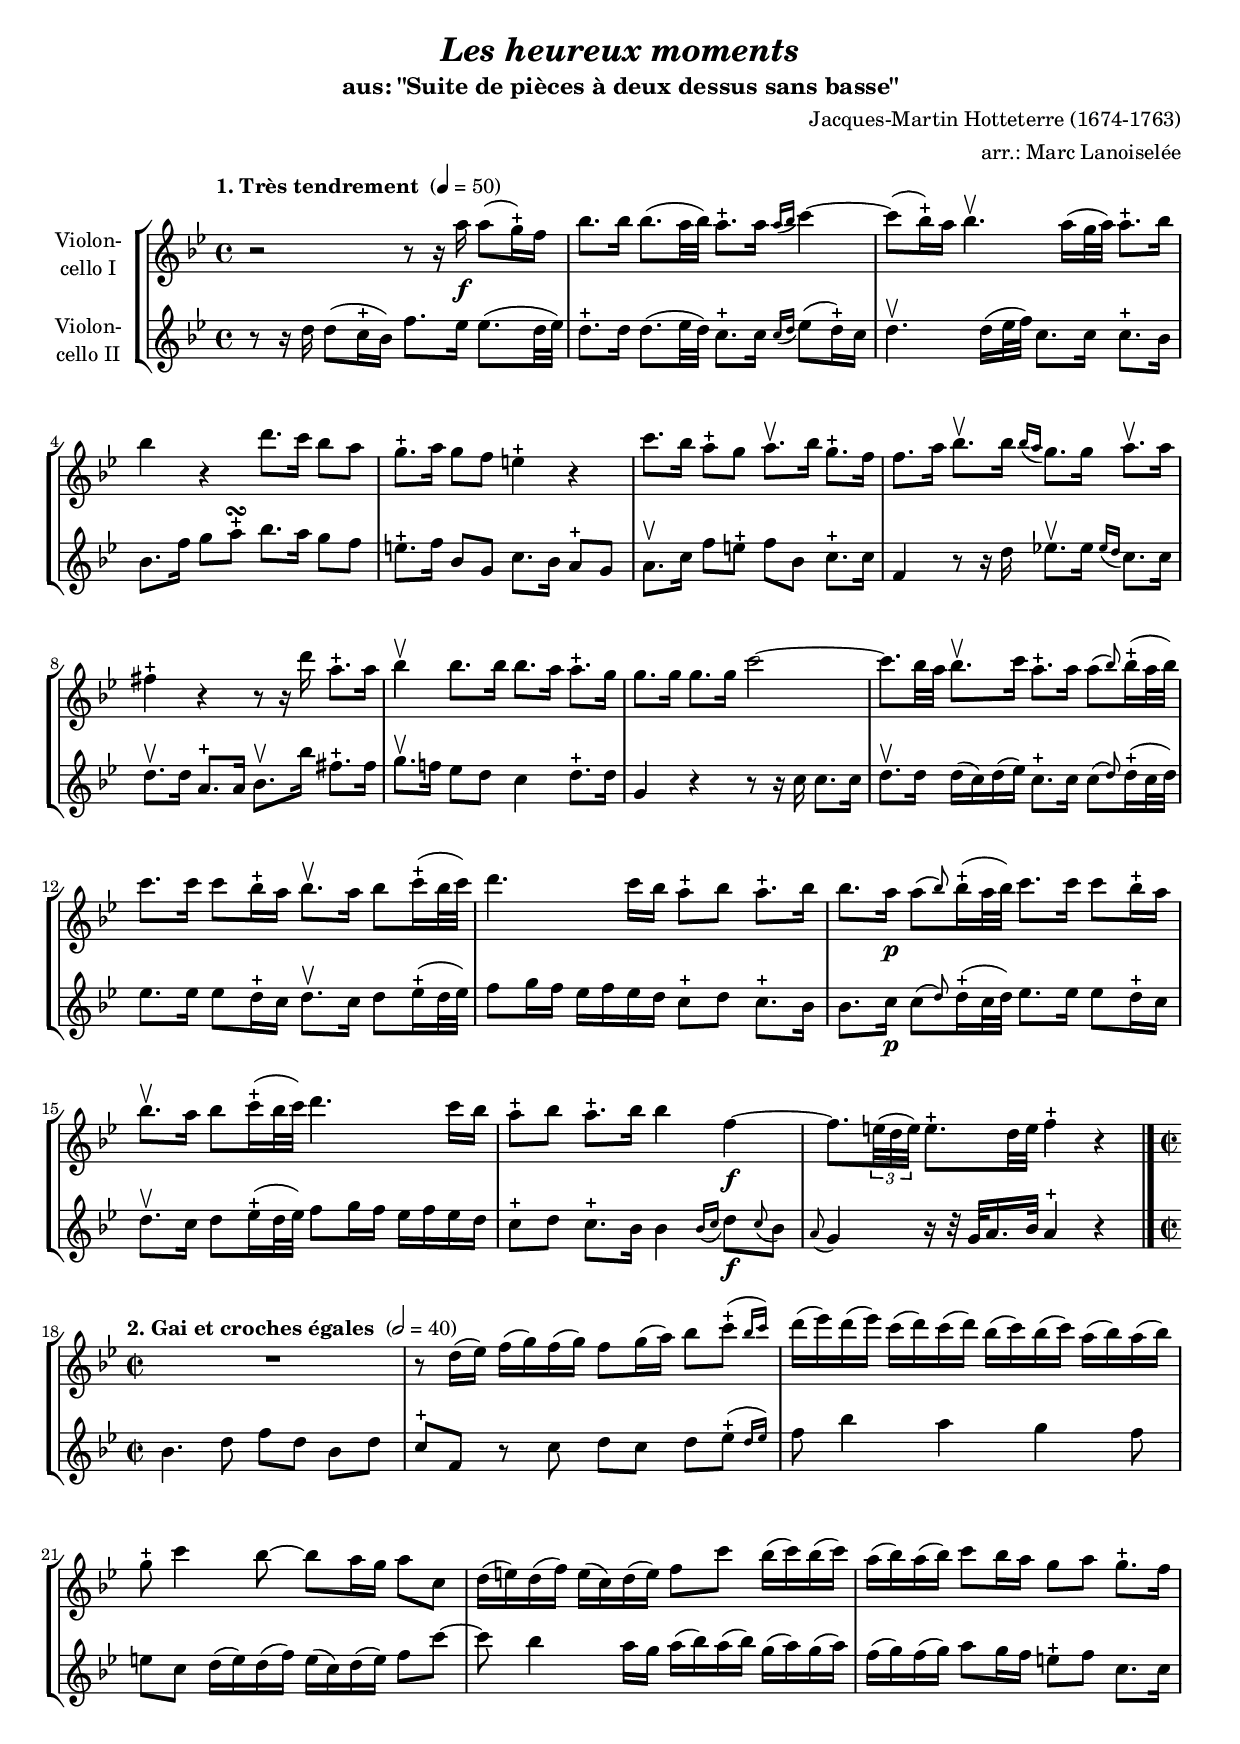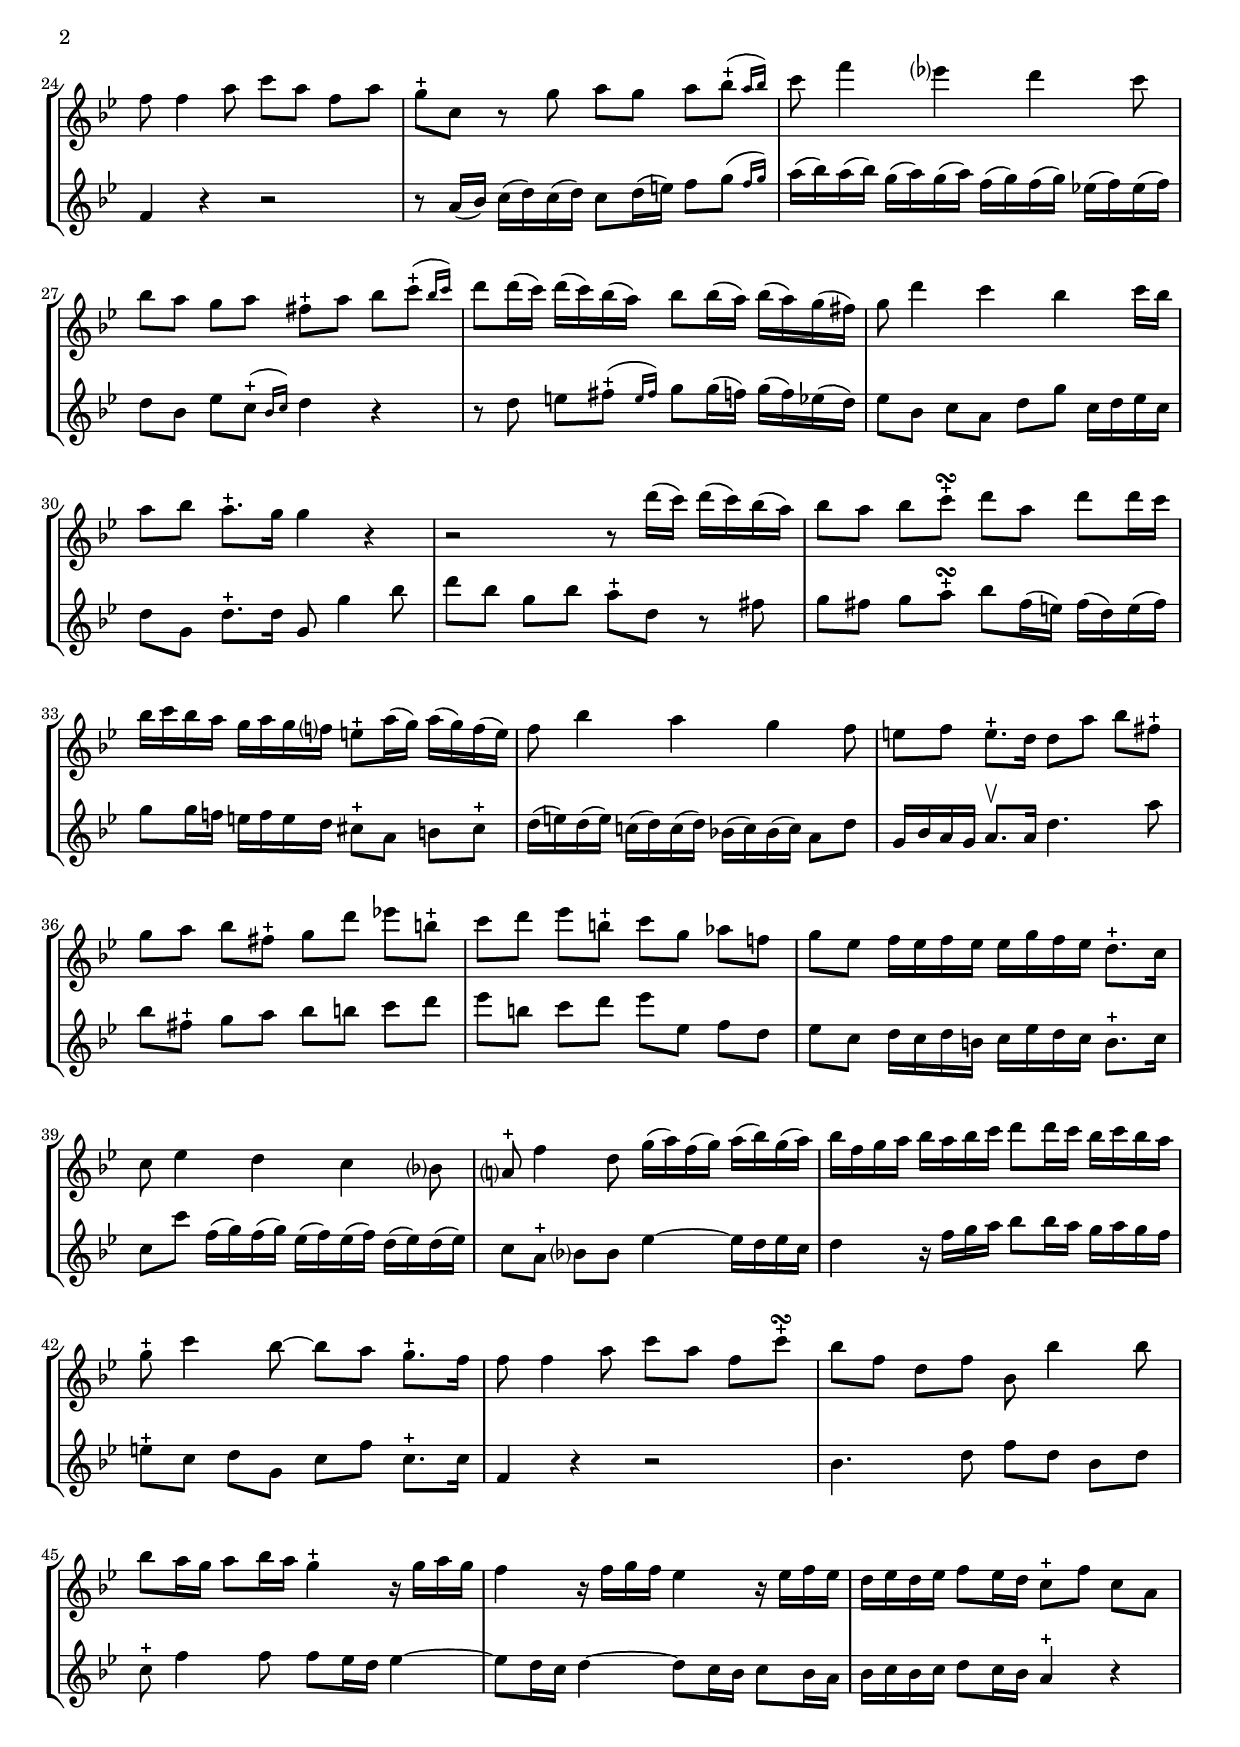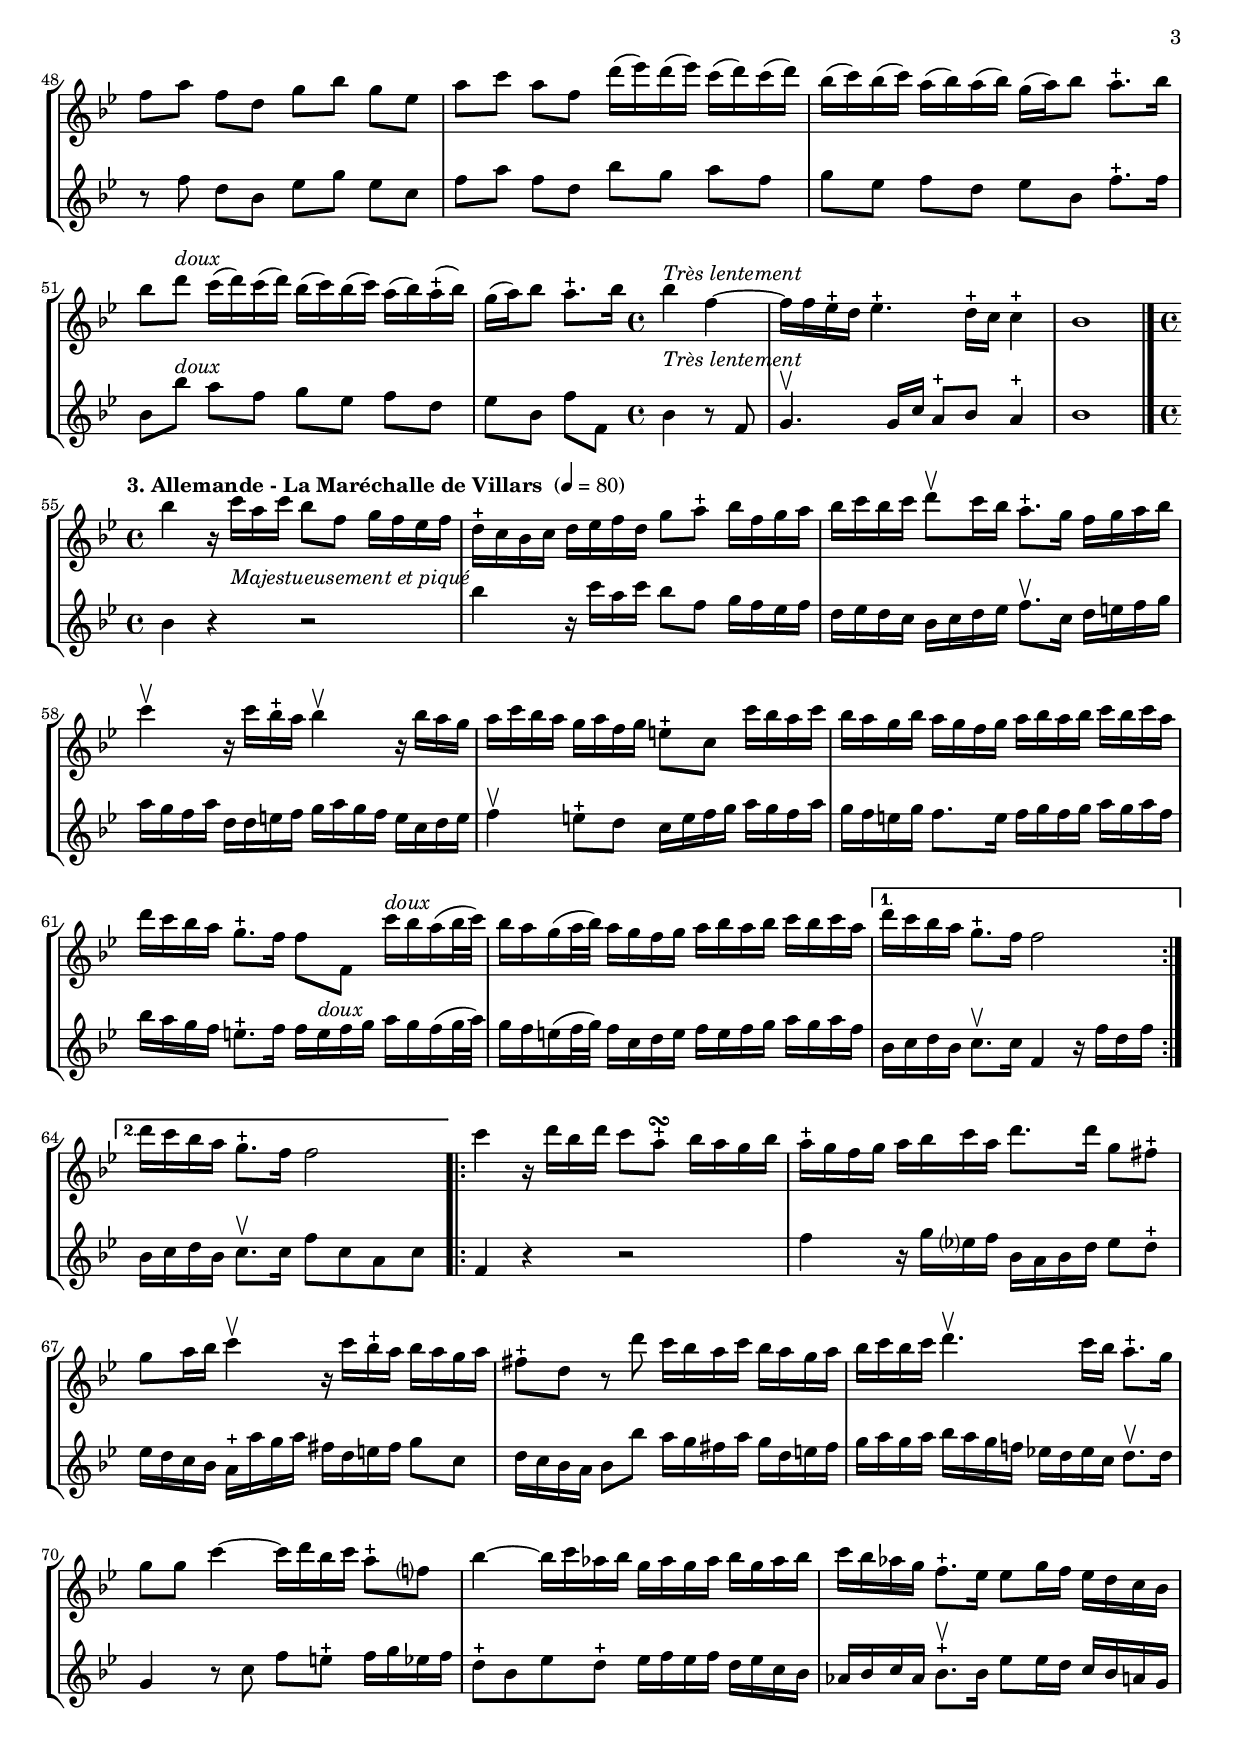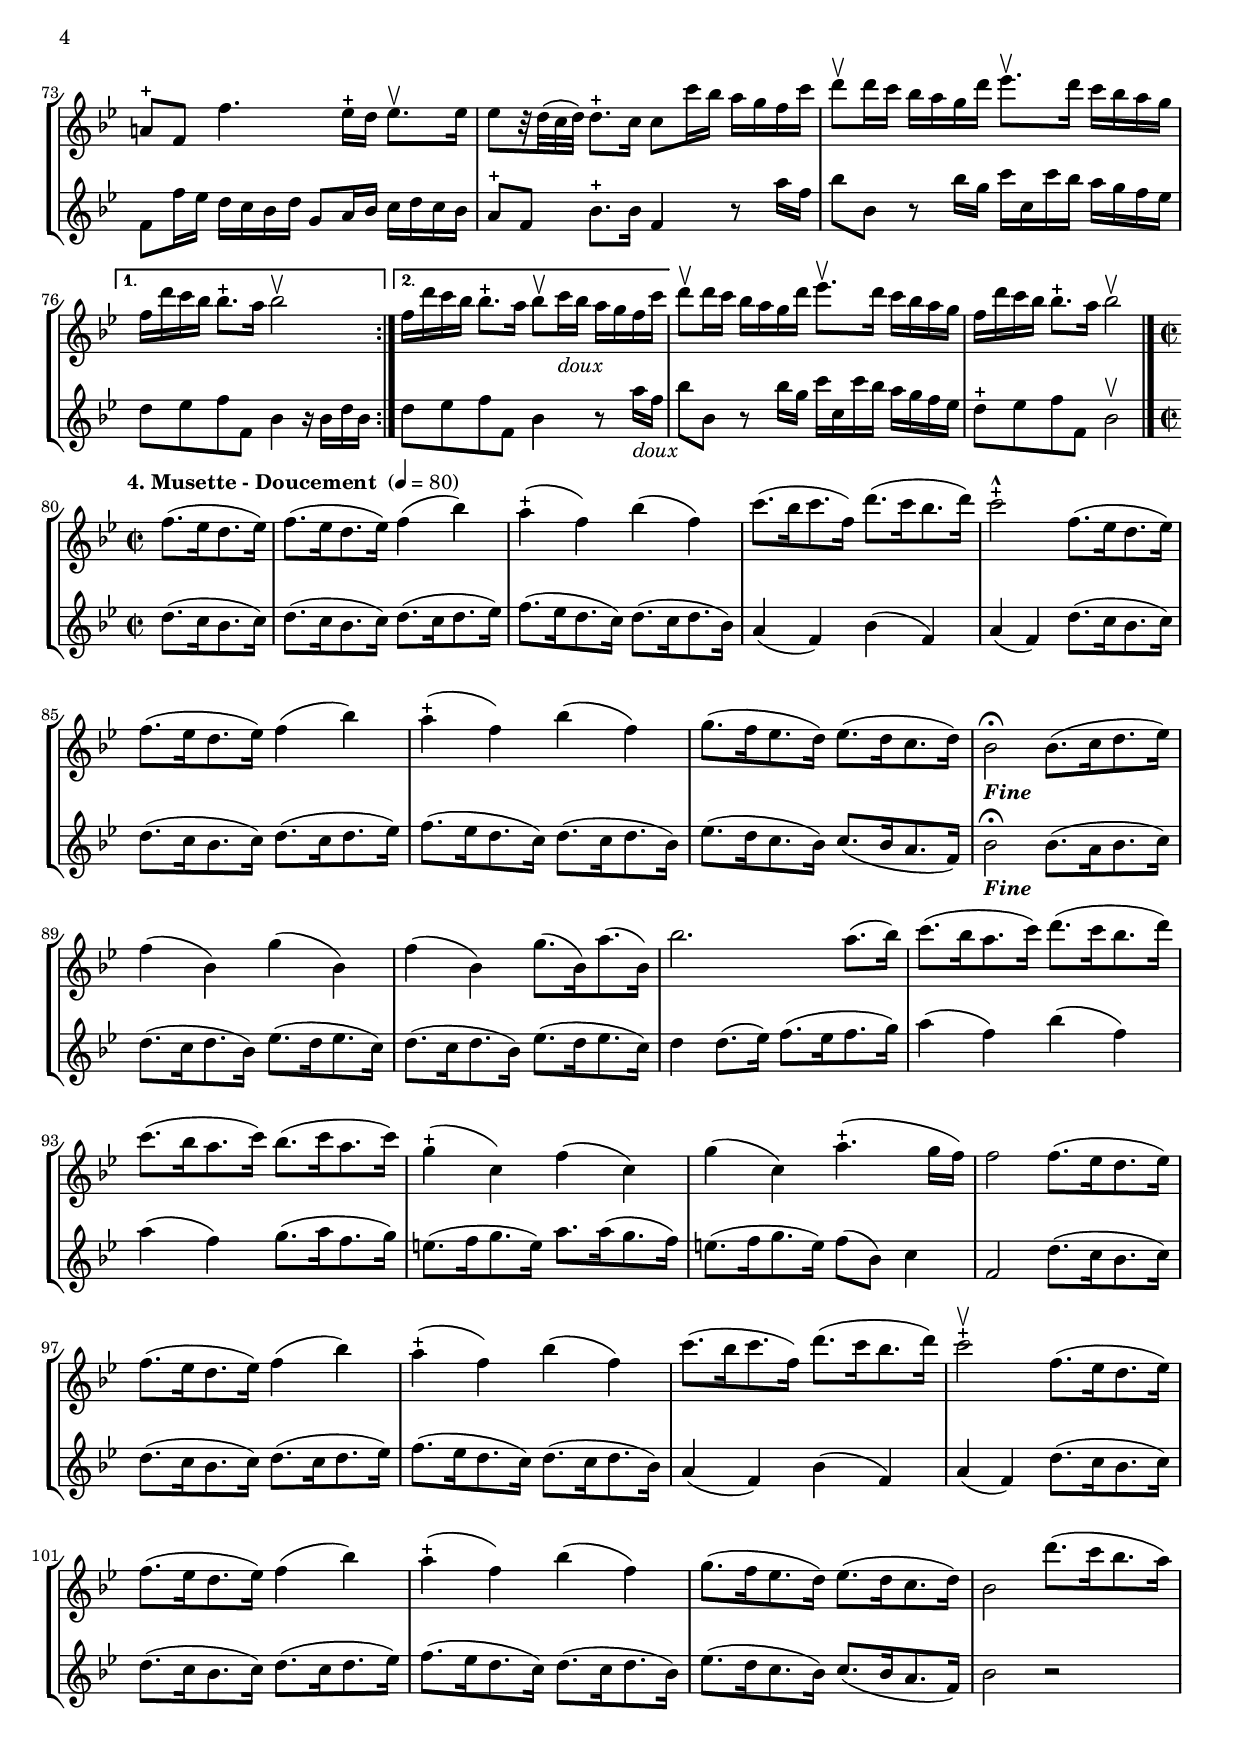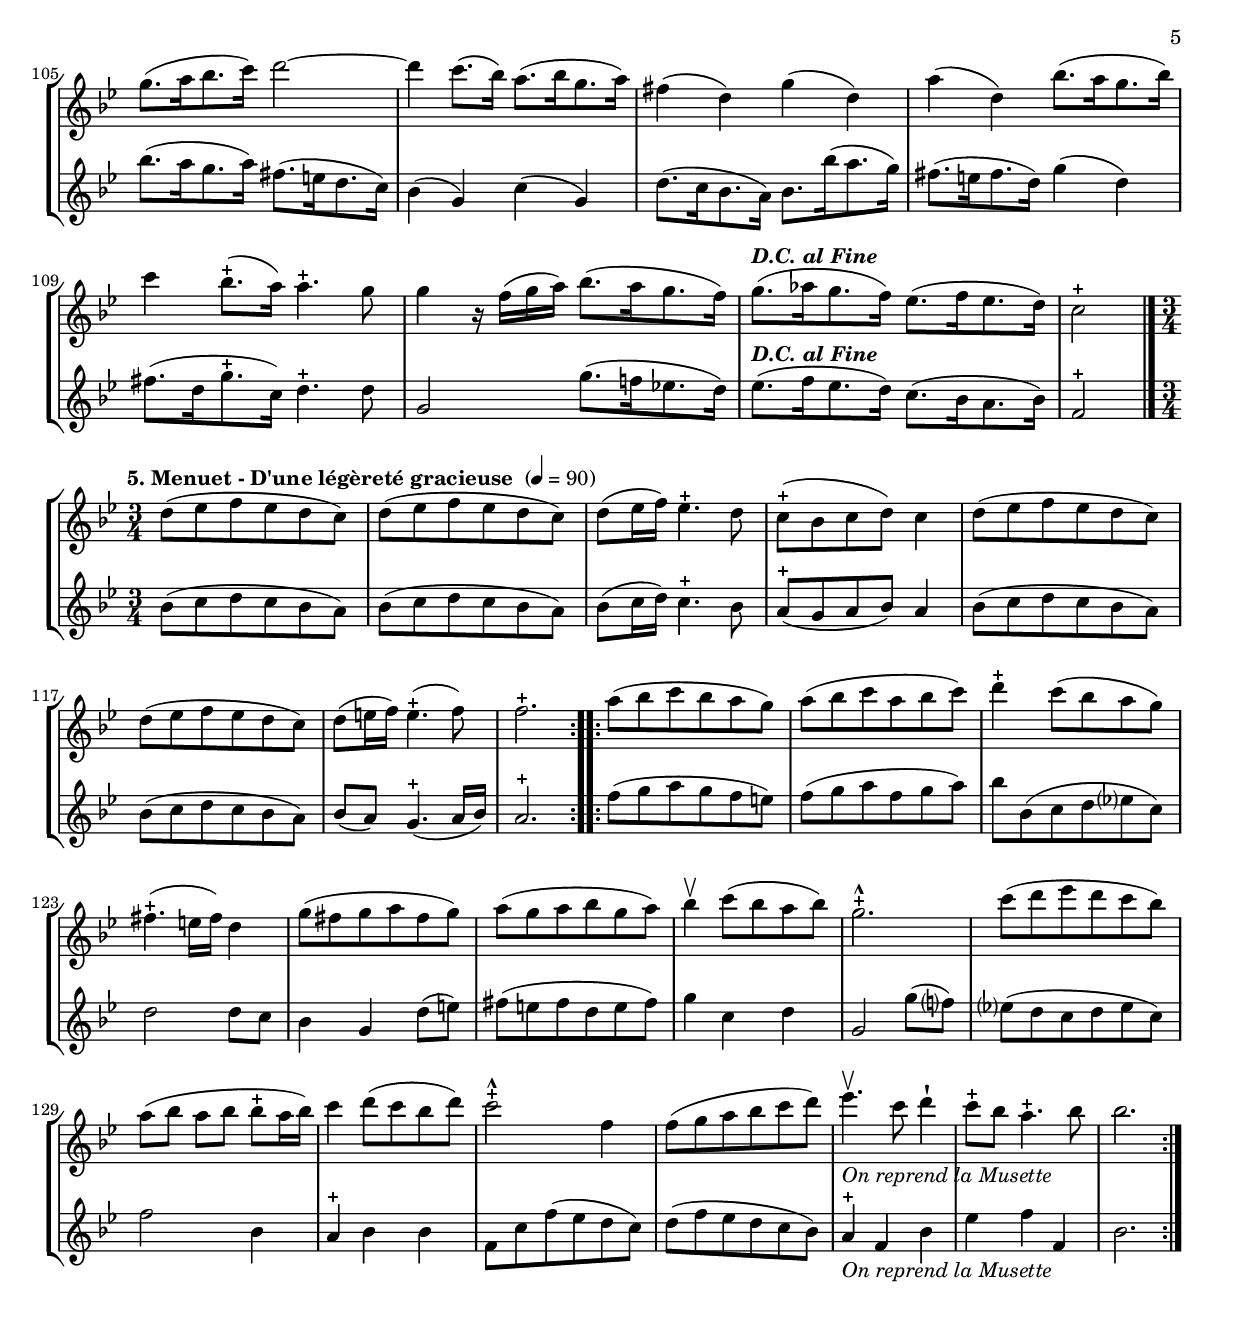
\version "2.14.2"
\include "deutsch.ly"

#(set-global-staff-size 18)

\header {
  title    = \markup \bold \italic "Les heureux moments"
  subtitle = "aus: \"Suite de pièces à deux dessus sans basse\""
  composer = "Jacques-Martin Hotteterre (1674-1763)"
  arranger = "arr.: Marc Lanoiselée"
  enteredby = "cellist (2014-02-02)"
}

voiceconsts = {
 \key b \major
 \clef "treble"
% \clef "bass"
% \numericTimeSignature

 \compressFullBarRests
}

mihi = "clarinet"
milo = "bassoon"

dcaf = \markup \bold \italic "D.C. al Fine"
doux = \markup \italic "doux"
fine = \markup \bold \italic "Fine"
mepi = \markup \italic "Majestueusement et piqué"
orlm = \markup \italic "On reprend la Musette"
trle = \markup \italic "Très lentement"

introa = { \tempo "1. Très tendrement " 4=50 \time 4/4 }
introb = {
           \break
           \tempo "2. Gai et croches égales " 2=40
           \time 2/2
           % Set default beaming for all staves
           \set Timing.beamExceptions = #'()
	   \set Timing.baseMoment = #(ly:make-moment 1 4)
	   \set Timing.beatStructure = #'(1 1 1 1)
         }
introc = { \break \tempo "3. Allemande - La Maréchalle de Villars " 4=80 \time 4/4 }
introd = { \break \tempo "4. Musette - Doucement " 4=80 \time 2/2 }
introe = { \break \tempo "5. Menuet - D'une légèreté gracieuse " 4=90 \time 3/4 }

va = \relative c''' {
  \voiceconsts

  \introa
  r2 r8 r16 a\f a8( g16)-+ f
  b8. b16 b8.( a32 b) a8.-+ a16 \appoggiatura { a[ b] } c4~

  c8( b16)-+ a b4.\upbow a16( g32 a) a8.-+ b16
  b4 r d8. c16 b8 a
  g8.-+ a16 g8 f e4-+ r

  c'8. b16 a8-+ g a8.\upbow b16 g8.-+ f16
  f8. a16 b8.\upbow b16 \appoggiatura { b[ a] } g8. g16 a8.\upbow a16
  fis4-+ r r8 r16 d' a8.-+ a16

  b4\upbow b8. b16 b8. a16 a8.-+ g16
  g8. g16 g8. g16 c2~
  c8. b32 a b8.\upbow c16 a8.-+ a16 \afterGrace a8( b) b16(-+ a32 b)

  c8. c16 c8 b16-+ a b8.\upbow a16 b8 c16(-+ b32 c)
  d4. c16 b a8-+ b a8.-+ b16
  b8. a16\p \afterGrace a8( b) b16(-+ a32 b) c8. c16 c8 b16-+ a

  b8.\upbow a16 b8 c16(-+ b32 c) d4. c16 b
  a8-+ b a8.-+ b16 b4 f~\f
  f8. \times 2/3 { e32( d e) } e8.-+ d32 e f4-+ r \bar "|."

  \introb
  R1
  r8 d16( es) f( g) f( g) f8 g16( a) b8 \afterGrace c(-+ { b16[ c]) }
  d( es) d( es) c( d) c( d) b( c) b( c) a( b) a( b)

  g8-+ c4 b8~ b a16 g a8 c,
  d16( e) d( f) e( c) d( e) f8 c' b16( c) b( c)
  a( b) a( b) c8 b16 a g8 a g8.-+ f16

  f8 f4 a8 c a f a
  g-+ c, r g' a g a \afterGrace b(-+ { a16[ b]) }
  c8 f4 es? d c8

  b a g a fis-+ a b \afterGrace c(-+ { b16[ c]) }
  d8 d16( c) d( c) b( a) b8 b16( a) b( a) g( fis)
  g8 d'4 c b c16 b

  a8 b a8.-+ g16 g4 r
  r2 r8 d'16( c) d( c) b( a)
  b8 a b c-+\turn d a d d16 c

  b c b a g a g f? e8-+ a16( g) a( g) f( e)
  f8 b4 a g f8

  e f e8.-+ d16 d8 a' b fis-+
  g a b fis-+ g d' es! h-+
  c d es h-+ c g as f!

  g es f16 es f es es g f es d8.-+ c16
  c8 es4 d c b?8
  a?-+ f'4 d8 g16( a) f( g) a( b) g( a)
  b f g a b a b c d8 d16 c b c b a

  g8-+ c4 b8~ b a g8.-+ f16
  f8 f4 a8 c a f c'-+\turn
  b f d f b, b'4 b8

  b a16 g a8 b16 a g4-+ r16 g a g
  f4 r16 f g f es4 r16 es f es

  d es d es f8 es16 d c8-+ f c a
  f' a f d g b g es
  a c a f d'16( es) d( es) c( d) c( d)

  b( c) b( c) a( b) a( b) g( a) b8 a8.-+ b16
  b8 d^\doux c16( d) c( d) b( c) b( c) a( b) a(-+ b)

  g( a) b8 a8.-+ b16 \time 4/4 b4^\trle f~
  f16 f es-+ d es4.-+ d16-+ c c4-+
  b1 \bar "|."

  \introc
  \repeat volta 2 {
    b'4 r16 c_\mepi a c b8 f g16 f es f
    d-+ c b c d es f d g8 a-+ b16 f g a

    b c b c d8\upbow c16 b a8.-+ g16 f g a b
    c4\upbow r16 c b-+ a b4\upbow r16 b a g

    a c b a g a f g e8-+ c c'16 b a c
    b a g b a g f g a b a b c b c a

    d c b a g8.-+ f16 f8 f, c''16^\doux b a( b32 c)
    b16 a g( a32 b) a16 g f g a b a b c b c a
  }
  \alternative {
    { d c b a g8.-+ f16 f2 }
    { d'16 c b a g8.-+ f16 f2 }
  }
  \repeat volta 2 {
    c'4 r16 d b d c8 a-+\turn b16 a g b

    a-+ g f g a b c a d8. d16 g,8 fis-+
    g a16 b c4\upbow r16 c b-+ a b a g a

    fis8-+ d r d' c16 b a c b a g a
    b c b c d4.\upbow c16 b a8.-+ g16

    g8 g c4~ c16 d b c a8-+ f?
    b4~ b16 c as b g as g as b g as b

    c b as g f8.-+ es16 es8 g16 f es d c b
    a!8-+ f f'4. es16-+ d es8.\upbow es16

    es8[ r32 d( c d)] d8.-+ c16 c8 c'16 b a g f c'
    d8\upbow d16 c b a g d' es8.\upbow d16 c b a g
  }
  \alternative {
    { f d' c b b8.-+ a16 b2\upbow }
    { f16 d' c b b8.-+ a16 b8\upbow c16_\doux b a g f c' }
  }
  d8\upbow d16 c b a g d' es8.\upbow d16 c b a g
  f d' c b b8.-+ a16 b2\upbow \bar "|."

  \introd
  \partial 2 f8.( es16 d8. es16)
  f8.( es16 d8. es16) f4( b)
  a(-+ f) b( f)
  c'8.( b16 c8. f,16) d'8.( c16 b8. d16)
  c2-+-^ f,8.( es16 d8. es16)

  f8.( es16 d8. es16) f4( b)
  a(-+ f) b( f)
  g8.( f16 es8. d16) es8.( d16 c8. d16)
  b2_\fine\fermata b8.( c16 d8. es16)
  f4( b,) g'( b,)
  f'( b,) g'8.( b,16) a'8.( b,16)

  b'2. a8.( b16)
  c8.( b16 a8. c16) d8.( c16 b8. d16)
  c8.( b16 a8. c16) b8.( c16 a8. c16)
  g4(-+ c,) f( c)
  g'( c,) a'4.(-+ g16 f)

  f2 f8.( es16 d8. es16)
  f8.( es16 d8. es16) f4( b)
  a(-+ f) b( f)
  c'8.( b16 c8. f,16) d'8.( c16 b8. d16)
  c2-+\upbow f,8.( es16 d8. es16)
  f8.( es16 d8. es16) f4( b)

  a(-+ f) b( f)
  g8.( f16 es8. d16) es8.( d16 c8. d16)
  b2 d'8.( c16 b8. a16)
  g8.( a16 b8. c16) d2~
  d4 c8.( b16) a8.( b16 g8. a16)

  fis4( d) g( d)
  a'( d,) b'8.( a16 g8. b16)
  c4 b8.(-+ a16) a4.-+ g8
  g4 r16 f( g a) b8.( a16 g8. f16)
  g8.(^\dcaf as16 g8. f16) es8.( f16 es8. d16)
  c2-+ \bar "|."

  \introe
  \repeat volta 2 {
    \partial 2. d8( es f es d c)
    d( es f es d c)
    d( es16 f) es4.-+ d8
    c(-+ b c d) c4

    d8( es f es d c)
    d( es f es d c)
    d( e16 f) e4.(-+ f8)
    f2.-+
  }
  \repeat volta 2 {
    a8( b c b a g)

    a( b c a b c)
    d4-+ c8( b a g)
    fis4.(-+ e16 fis) d4
    g8( fis g a fis g)
    a( g a b g a)

    b4\upbow c8( b a b)
    g2.-+-^
    c8( d es d c b)
    a( b a b b-+ a16 b)
    c4 d8( c b d)

    c2-+-^ f,4
    f8( g a b c d)
    es4.\upbow_\orlm c8 d4-|
    c8-+ b a4.-+ b8
    b2.
  }
}

vb = \relative c'' {
  \voiceconsts

  \introa
  r8 r16 d d8( c16-+ b) f'8. es16 es8.( d32 es)
  d8.-+ d16 d8.( es32 d) c8.-+ c16 \appoggiatura { c[ d] } es8( d16)-+ c

  d4.\upbow d16( es32 f) c8. c16 c8.-+ b16
  b8. f'16 g8 a-+\turn b8. a16 g8 f
  e8.-+ f16 b,8 g c8. b16 a8-+ g

  a8.\upbow c16 f8 e-+ f b, c8.-+ c16
  f,4 r8 r16 d'es!8.\upbow es16 \appoggiatura { es[ d] } c8. c16
  d8.\upbow d16 a8.-+ a16 b8.\upbow b'16 fis8.-+ fis16

  g8.\upbow f!16 es8 d c4 d8.-+ d16
  g,4 r r8 r16 c c8. c16
  d8.\upbow d16 d( c) d( es) c8.-+ c16 \afterGrace c8( d) d16(-+ c32 d)

  es8. es16 es8 d16-+ c d8.\upbow c16 d8 es16(-+ d32 es)
  f8 g16 f es f es d c8-+ d c8.-+ b16
  b8. c16\p \afterGrace c8( d) d16(-+ c32 d) es8. es16 es8 d16-+ c

  d8.\upbow c16 d8 es16(-+ d32 es) f8 g16 f es f es d
  c8-+ d c8.-+ b16 b4 \appoggiatura { b16[ c] } d8\f \appoggiatura c b
  \appoggiatura a g4 r16 r32 g a16. b32 a4-+ r \bar "|."

  \introb
  b4. d8 f d b d
  c-+ f, r c' d c d \afterGrace es(-+ { d16[ es]) }
  f8 b4 a g f8

  e c d16( e) d( f) e( c) d( e) f8 c'~
  c b4 a16 g a( b) a( b) g( a) g( a)
  f( g) f( g) a8 g16 f e8-+ f c8. c16

  f,4 r r2
  r8 a16( b) c( d) c( d) c8 d16( e) f8 \afterGrace g( { f16[ g]) }
  a( b) a( b) g( a) g( a) f( g) f( g) es!( f) es( f)

  d8 b es \afterGrace c(-+ { b16[ c]) } d4 r
  r8 d e \afterGrace fis(-+ { e16[ fis]) } g8 g16( f) g( f) es( d)
  es8 b c a d g c,16 d es c

  d8 g, d'8.-+ d16 g,8 g'4 b8
  d b g b a-+ d, r fis
  g fis g a-+\turn b fis16( e) fis( d) e( fis)

  g8 g16 f! e f e d cis8-+ a h cis-+
  d16( e) d( e) c!( d) c( d) b!( c) b( c) a8 d

  g,16 b a g a8.\upbow a16 d4. a'8
  b fis-+ g a b h c d
  es h c d es es, f d

  es c d16 c d h c es d c h8.-+ c16
  c8 c' f,16( g) f( g) es( f) es( f) d( es) d( es)

  c8 a-+ b? b es4~ es16 d es c
  d4 r16 f g a b8 b16 a g a g f

  e8-+ c d g, c f c8.-+ c16
  f,4 r r2
  b4. d8 f d b d

  c-+ f4 f8 f es16 d es4~
  es8 d16 c d4~ d8 c16 b c8 b16 a

  b c b c d8 c16 b a4-+ r
  r8 f' d b es g es c
  f a f d b' g a f

  g es f d es b f'8.-+ f16
  b,8 b'^\doux a f g es f d

  es b f' f, \time 4/4 b4^\trle r8 f
  g4.\upbow g16 c a8-+ b a4-+
  b1 \bar "|."

  \introc
  \repeat volta 2 {
    b4 r r2
    b'4 r16 c a c b8 f g16 f es f

    d es d c b c d es f8.\upbow c16 d e f g
    a g f a d, d e f g a g f e c d e

    f4\upbow e8-+ d c16 e f g a g f a
    g f e g f8. e16 f g f g a g a f

    b a g f e8.-+ f16 f e^\doux f g a g f( g32 a)
    g16 f e( f32 g) f16 c d e f e f g a g a f
  }
  \alternative {
    { b, c d b c8.\upbow c16 f,4 r16 f' d f }
    { b, c d b c8.\upbow c16 f8 c a c }
  }
  \repeat volta 2 {
    f,4 r r2

    f'4 r16 g es? f b, a b d es8 d-+
    es16 d c b a-+ a' g a fis d e fis g8 c,

    d16 c b a b8 b' a16 g fis a g d e fis
    g a g a b a g f! es! d es c d8.\upbow d16

    g,4 r8 c f e-+ f16 g es f
    d8-+ b es d-+ es16 f es f d es c b

    as b c as b8.-+\upbow b16 es8 es16 d c b a g
    f8 f'16 es d c b d g,8 a16 b c d c b

    a8-+ f b8.-+ b16 f4 r8 a'16 f
    b8 b, r b'16 g c c, c' b a g f es
  }
  \alternative {
    { d8 es f f, b4 r16 b d b }
    { d8 es f f, b4 r8 a'16_\doux f }
  }
  b8 b, r b'16 g c c, c' b a g f es
  d8-+ es f f, b2\upbow \bar "|."

  \introd
  \partial 2 d8.( c16 b8. c16)
  d8.( c16 b8. c16) d8.( c16 d8. es16)
  f8.( es16 d8. c16) d8.( c16 d8. b16)
  a4( f) b( f)
  a( f) d'8.( c16 b8. c16)

  d8.( c16 b8. c16) d8.( c16 d8. es16)
  f8.( es16 d8. c16) d8.( c16 d8. b16)
  es8.( d16 c8. b16) c8.( b16 a8. f16)
  b2_\fine\fermata b8.( a16 b8. c16)
  d8.( c16 d8. b16) es8.( d16 es8. c16)
  d8.( c16 d8. b16) es8.( d16 es8. c16)

  d4 d8.( es16) f8.( es16 f8. g16)
  a4( f) b( f)
  a( f) g8.( a16 f8. g16)
  e8.( f16 g8. e16) a8. a16( g8. f16)
  e8.( f16 g8. e16) f8( b,) c4

  f,2 d'8.( c16 b8. c16)
  d8.( c16 b8. c16) d8.( c16 d8. es16)
  f8.( es16 d8. c16) d8.( c16 d8. b16)
  a4( f) b( f)
  a( f) d'8.( c16 b8. c16)
  d8.( c16 b8. c16) d8.( c16 d8. es16)

  f8.( es16 d8. c16) d8.( c16 d8. b16)
  es8.( d16 c8. b16) c8.( b16 a8. f16)
  b2 r
  b'8.( a16 g8. a16) fis8.( e16 d8. c16)
  b4( g) c( g)

  d'8.( c16 b8. a16) b8. b'16( a8. g16)
  fis8.( e16 fis8. d16) g4( d)
  fis8.( d16 g8.-+ c,16) d4.-+ d8
  g,2 g'8.( f!16 es!8. d16)
  es8.(^\dcaf f16 es8. d16) c8.( b16 a8. b16)
  f2-+ \bar "|."

  \introe
  \repeat volta 2 {
    \partial 2. b8( c d c b a)
    b( c d c b a)
    b( c16 d) c4.-+ b8
    a(-+ g a b) a4

    b8( c d c b a)
    b( c d c b a)
    b( a) g4.(-+ a16 b)
    a2.-+
  }
  \repeat volta 2 {
    f'8( g a g f e)

    f( g a f g a)
    b b,( c d es? c)
    d2 d8 c
    b4 g d'8( e)
    fis( e fis d e fis)

    g4 c, d
    g,2 g'8( f?)
    es?( d c d es c)
    f2 b,4
    a-+ b b

    f8 c' f( es d c)
    d( f es d c b)
    a4-+_\orlm f b
    es f f,
    b2.
  }
}


music = \new StaffGroup <<
      \new Staff {
	\set Staff.midiInstrument = \mihi
	\set Staff.instrumentName = \markup \center-column { "Violon-" "cello I" }
	\transpose b b { \va }
      }

      \new Staff {
	\set Staff.midiInstrument = \milo
	\set Staff.instrumentName = \markup \center-column { "Violon-" "cello II" }
	\transpose b b { \vb }
      }
>>

\book {
  \score {
    \music
    \layout {}
  }

  \score {
    \unfoldRepeats \music

    \midi {
      \context {
        \Score
      }
    }
  }
}
